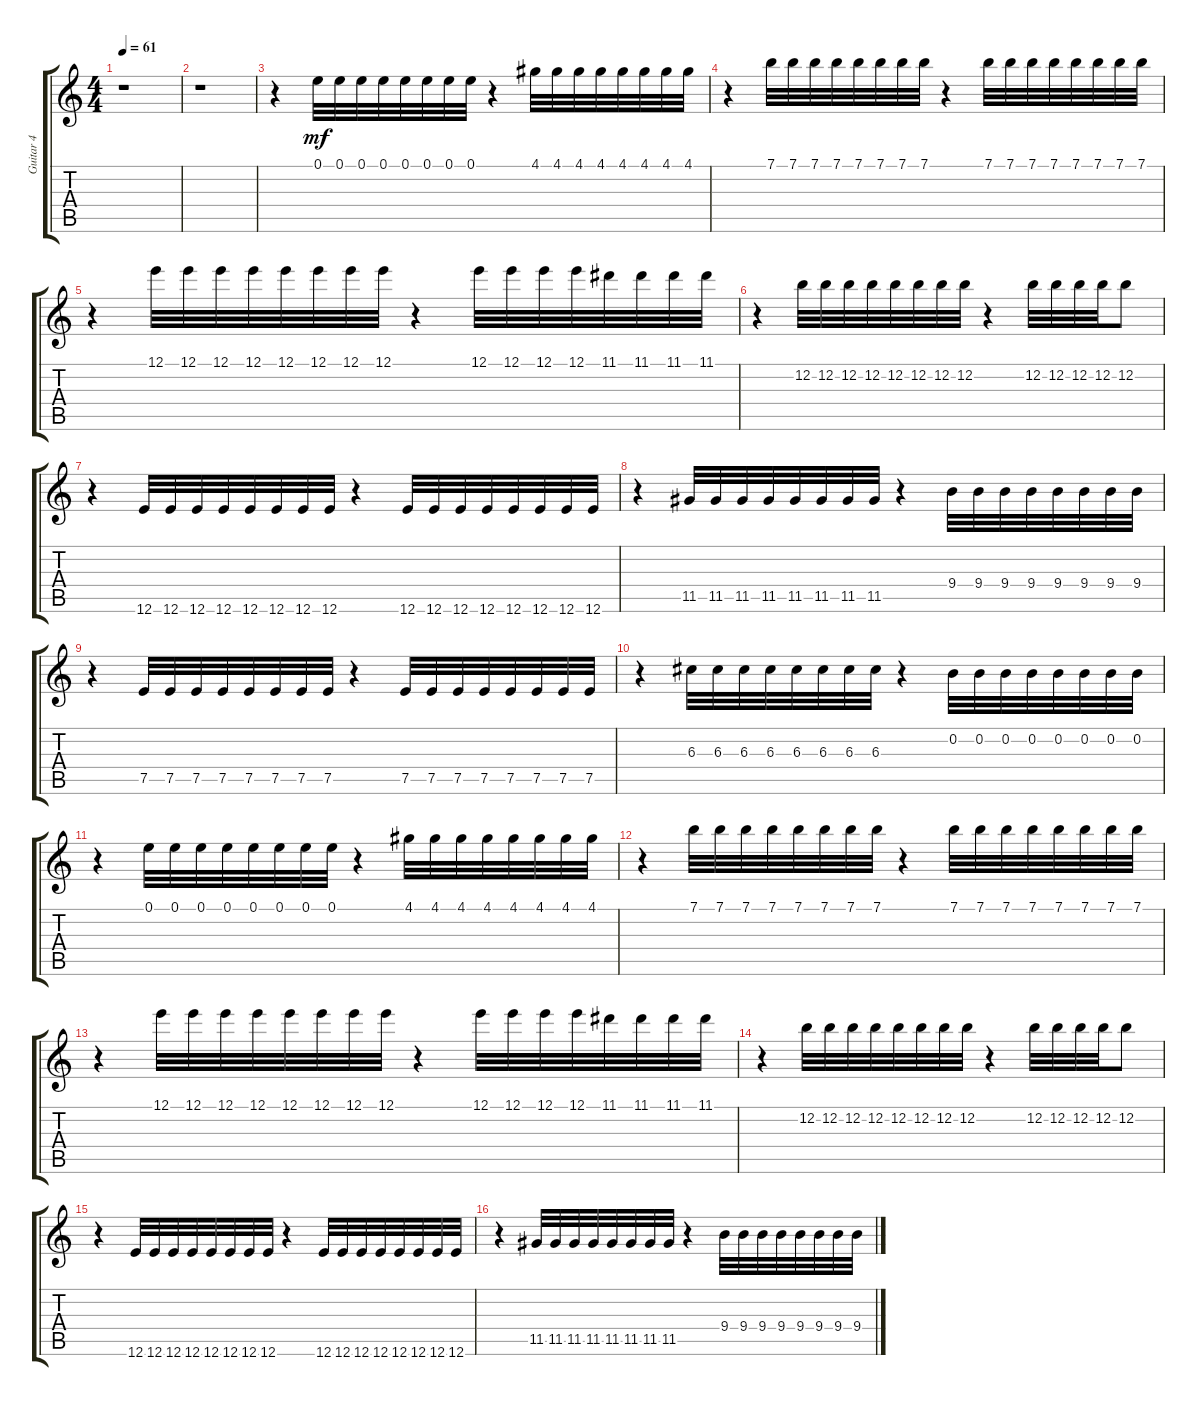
\track ("Guitar 4" "Guitar 4") {instrument electricguitarjazz}
\staff {score tabs}
\tuning (E4 B3 G3 D3 A2 E2) {hide}
\ts (4 4)
\tempo 61
\clef g2
\ks c
r.1{dy mf} |
r.1 |
r.4 0.1.32 0.1.32 0.1.32 0.1.32 0.1.32 0.1.32 0.1.32 0.1.32 r.4 4.1.32 4.1.32 4.1.32 4.1.32 4.1.32 4.1.32 4.1.32 4.1.32 |
r.4 7.1.32 7.1.32 7.1.32 7.1.32 7.1.32 7.1.32 7.1.32 7.1.32 r.4 7.1.32 7.1.32 7.1.32 7.1.32 7.1.32 7.1.32 7.1.32 7.1.32 |
r.4 12.1.32 12.1.32 12.1.32 12.1.32 12.1.32 12.1.32 12.1.32 12.1.32 r.4 12.1.32 12.1.32 12.1.32 12.1.32 11.1.32 11.1.32 11.1.32 11.1.32 |
r.4 12.2.32 12.2.32 12.2.32 12.2.32 12.2.32 12.2.32 12.2.32 12.2.32 r.4 12.2.32 12.2.32 12.2.32 12.2.32 12.2.8 |
r.4 12.6.32 12.6.32 12.6.32 12.6.32 12.6.32 12.6.32 12.6.32 12.6.32 r.4 12.6.32 12.6.32 12.6.32 12.6.32 12.6.32 12.6.32 12.6.32 12.6.32 |
r.4 11.5.32 11.5.32 11.5.32 11.5.32 11.5.32 11.5.32 11.5.32 11.5.32 r.4 9.4.32 9.4.32 9.4.32 9.4.32 9.4.32 9.4.32 9.4.32 9.4.32 |
r.4 7.5.32 7.5.32 7.5.32 7.5.32 7.5.32 7.5.32 7.5.32 7.5.32 r.4 7.5.32 7.5.32 7.5.32 7.5.32 7.5.32 7.5.32 7.5.32 7.5.32 |
r.4 6.3.32 6.3.32 6.3.32 6.3.32 6.3.32 6.3.32 6.3.32 6.3.32 r.4 0.2.32 0.2.32 0.2.32 0.2.32 0.2.32 0.2.32 0.2.32 0.2.32 |
r.4 0.1.32 0.1.32 0.1.32 0.1.32 0.1.32 0.1.32 0.1.32 0.1.32 r.4 4.1.32 4.1.32 4.1.32 4.1.32 4.1.32 4.1.32 4.1.32 4.1.32 |
r.4 7.1.32 7.1.32 7.1.32 7.1.32 7.1.32 7.1.32 7.1.32 7.1.32 r.4 7.1.32 7.1.32 7.1.32 7.1.32 7.1.32 7.1.32 7.1.32 7.1.32 |
r.4 12.1.32 12.1.32 12.1.32 12.1.32 12.1.32 12.1.32 12.1.32 12.1.32 r.4 12.1.32 12.1.32 12.1.32 12.1.32 11.1.32 11.1.32 11.1.32 11.1.32 |
r.4 12.2.32 12.2.32 12.2.32 12.2.32 12.2.32 12.2.32 12.2.32 12.2.32 r.4 12.2.32 12.2.32 12.2.32 12.2.32 12.2.8 |
r.4 12.6.32 12.6.32 12.6.32 12.6.32 12.6.32 12.6.32 12.6.32 12.6.32 r.4 12.6.32 12.6.32 12.6.32 12.6.32 12.6.32 12.6.32 12.6.32 12.6.32 |
r.4 11.5.32 11.5.32 11.5.32 11.5.32 11.5.32 11.5.32 11.5.32 11.5.32 r.4 9.4.32 9.4.32 9.4.32 9.4.32 9.4.32 9.4.32 9.4.32 9.4.32
